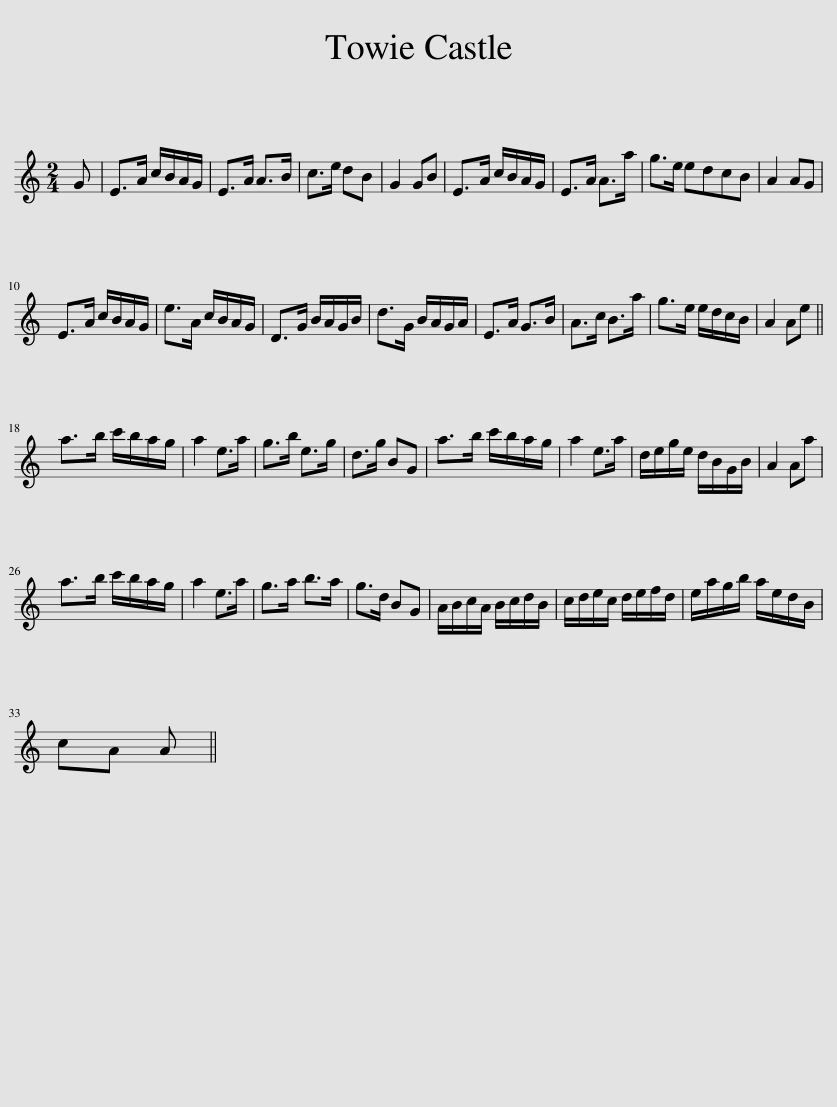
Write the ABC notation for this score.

X:1
L:1/8
M:2/4
I:linebreak $
K:C
V:1 treble
V:1
 G | E>A c/B/A/G/ | E>A A>B | c>e dB | G2 GB | %5
 E>A c/B/A/G/ | E>A A>a | g>e edcB | A2 AG |$ E>A c/B/A/G/ | %10
 e>A c/B/A/G/ | D>G B/A/G/B/ | d>G B/A/G/A/ | E>A G>B | A>c B>a | %15
 g>e e/d/c/B/ | A2 Ae ||$ a>b c'/b/a/g/ | a2 e>a | g>b e>g | %20
 d>g BG | a>b c'/b/a/g/ | a2 e>a | d/e/g/e/ d/B/G/B/ | A2 Aa |$ %25
 a>b c'/b/a/g/ | a2 e>a | g>a b>a | g>d BG | A/B/c/A/ B/c/d/B/ | %30
 c/d/e/c/ d/e/f/d/ | e/a/g/b/ a/e/d/B/ |$ cA A || %33
